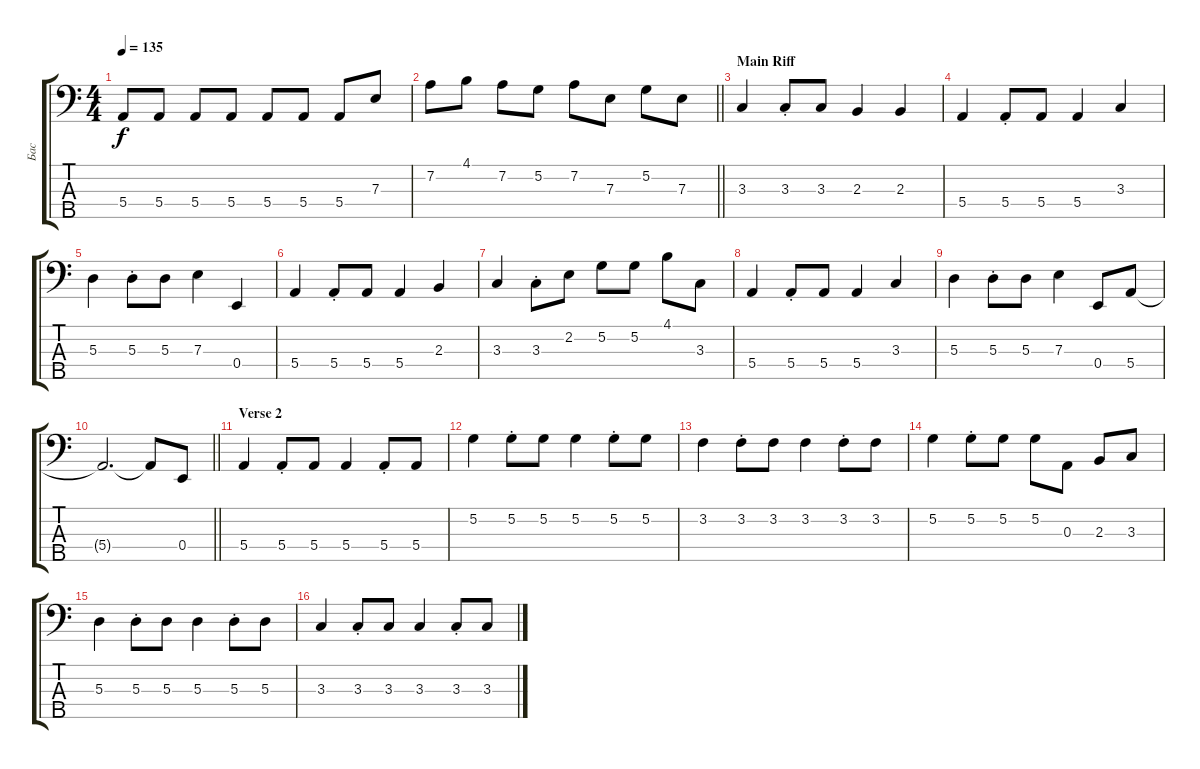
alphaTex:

\track ("Бас" "Бас") {instrument electricbassfinger}
\staff {score tabs}
\tuning (G2 D2 A1 E1 B0) {hide}
\ts (4 4)
\tempo 135
\clef f4
\ks c
5.4.8{dy f} 5.4.8 5.4.8 5.4.8 5.4.8 5.4.8 5.4.8 7.3.8 |
\barLineRight lightlight
7.2.8 4.1.8 7.2.8 5.2.8 7.2.8 7.3.8 5.2.8 7.3.8 |
\section ("" "Main Riff")
3.3.4 3.3{st}.8 3.3.8 2.3.4 2.3.4 |
5.4.4 5.4{st}.8 5.4.8 5.4.4 3.3.4 |
5.3.4 5.3{st}.8 5.3.8 7.3.4 0.4.4 |
5.4.4 5.4{st}.8 5.4.8 5.4.4 2.3.4 |
3.3.4 3.3{st}.8 2.2.8 5.2.8 5.2.8 4.1.8 3.3.8 |
5.4.4 5.4{st}.8 5.4.8 5.4.4 3.3.4 |
5.3.4 5.3{st}.8 5.3.8 7.3.4 0.4.8 5.4.8 |
\barLineRight lightlight
5.4{t}.2{d} 5.4{t}.8 0.4.8 |
\section ("" "Verse 2")
5.4.4 5.4{st}.8 5.4.8 5.4.4 5.4{st}.8 5.4.8 |
5.2.4 5.2{st}.8 5.2.8 5.2.4 5.2{st}.8 5.2.8 |
3.2.4 3.2{st}.8 3.2.8 3.2.4 3.2{st}.8 3.2.8 |
5.2.4 5.2{st}.8 5.2.8 5.2.8 0.3.8 2.3.8 3.3.8 |
5.3.4 5.3{st}.8 5.3.8 5.3.4 5.3{st}.8 5.3.8 |
3.3.4 3.3{st}.8 3.3.8 3.3.4 3.3{st}.8 3.3.8
